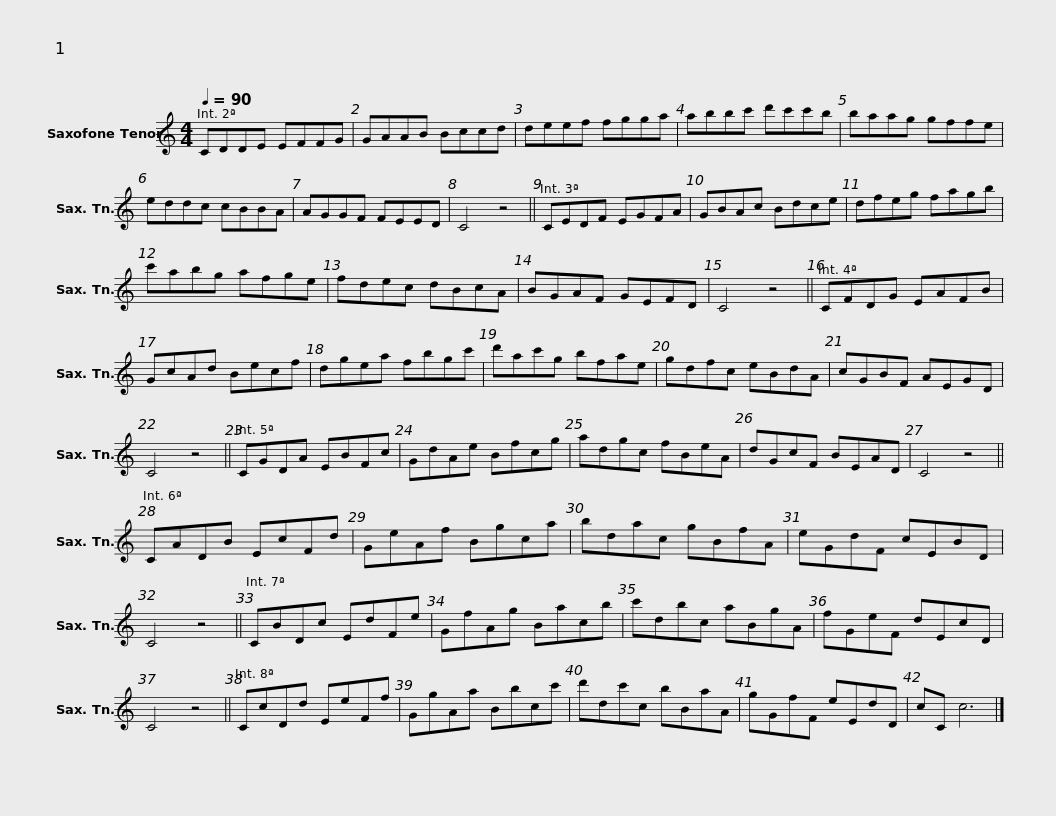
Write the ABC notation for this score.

X:1
L:1/8
Q:1/4=90
M:4/4
I:linebreak $
K:none
V:1 treble transpose=-14
V:1
[K:C] CDDE EFFG | GAAB Bccd | deef fgga | abbc' d'c'c'b | baag gffe |$ %5
 eddc cBBA | AGGF FEED | C4 z4 || CEDF EGFA | GBAc Bdce | %10
 dfeg fagb |$ c'abg afge | fdec dBcA | BGAF GEFD | C4 z4 || %15
 CFDG EAFB | GcAd Becf |$ dgea fbgc' | d'ac'g bfae | gdfc eBdA | %20
 cGBF AEGD | C4 z4 || CGDA EBFc |$ GdAe Bfcg | adgc fBeA | %25
 dGcF BEAD | C4 z4 || CADB EcFd | GeAf Bgca |$ bdac gBfA | %30
 eGdF cEBD | C4 z4 || CBDc EdFe | GfAg Bacb | c'dbc aBgA |$ %35
 fGeF dEcD | C4 z4 || CcDd EeFf | GgAa Bbcc' | d'dc'c bBaA | %40
 gGfF eEdD | cC c6 |] %42
